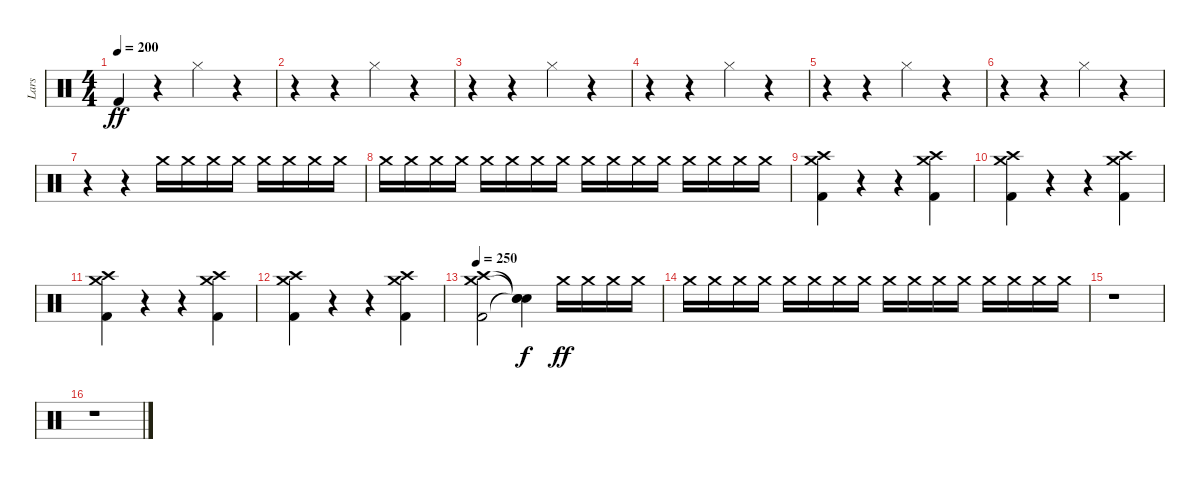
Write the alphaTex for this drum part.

\track ("Lars" "Lars") {instrument percussion}
\staff {score}
\articulation defaults
\ts (4 4)
\tempo 200
\clef neutral
\ks c "Kick (hit) 2".4{dy ff}
r.4 "Hi-Hat (closed)".4 r.4 |
r.4 r.4 "Hi-Hat (closed)".4 r.4 |
r.4 r.4 "Hi-Hat (closed)".4 r.4 |
r.4 r.4 "Hi-Hat (closed)".4 r.4 |
r.4 r.4 "Hi-Hat (closed)".4 r.4 |
r.4 r.4 "Hi-Hat (closed)".4 r.4 |
r.4 r.4 "Crash medium (hit)".16{volume 6} "Crash medium (hit)".16 "Crash medium (hit)".16 "Crash medium (hit)".16 "Crash medium (hit)".16{volume 8} "Crash medium (hit)".16 "Crash medium (hit)".16 "Crash medium (hit)".16 |
"Crash medium (hit)".16{volume 10} "Crash medium (hit)".16 "Crash medium (hit)".16 "Crash medium (hit)".16 "Crash medium (hit)".16{volume 11} "Crash medium (hit)".16 "Crash medium (hit)".16 "Crash medium (hit)".16 "Crash medium (hit)".16{volume 13} "Crash medium (hit)".16 "Crash medium (hit)".16 "Crash medium (hit)".16 "Crash medium (hit)".16{volume 14} "Crash medium (hit)".16 "Crash medium (hit)".16 "Crash medium (hit)".16 |
("Crash high (hit)" "Crash medium (hit)" "Kick (hit) 2").4{volume 11} r.4 r.4 ("Crash medium (hit)" "Crash high (hit)" "Kick (hit) 2").4 |
("Crash high (hit)" "Crash medium (hit)" "Kick (hit) 2").4{volume 13} r.4 r.4 ("Crash high (hit)" "Crash medium (hit)" "Kick (hit) 2").4 |
("Crash high (hit)" "Crash medium (hit)" "Kick (hit) 2").4{volume 14} r.4 r.4 ("Crash high (hit)" "Crash medium (hit)" "Kick (hit) 2").4 |
("Crash high (hit)" "Crash medium (hit)" "Kick (hit) 2").4{volume 16} r.4 r.4 ("Crash high (hit)" "Crash medium (hit)" "Kick (hit) 2").4 |
\tempo 250
("Crash high (hit)" "Crash medium (hit)" "Kick (hit) 2").2{volume 16} ("Snare (hit)"{t} "Snare (hit)"{t} "Snare (hit)"{t}).4{dy f} "Crash medium (hit)".16{dy ff volume 8} "Crash medium (hit)".16 "Crash medium (hit)".16 "Crash medium (hit)".16 |
"Crash medium (hit)".16{volume 10} "Crash medium (hit)".16 "Crash medium (hit)".16 "Crash medium (hit)".16 "Crash medium (hit)".16{volume 11} "Crash medium (hit)".16 "Crash medium (hit)".16 "Crash medium (hit)".16 "Crash medium (hit)".16{volume 13} "Crash medium (hit)".16 "Crash medium (hit)".16 "Crash medium (hit)".16 "Crash medium (hit)".16{volume 14} "Crash medium (hit)".16 "Crash medium (hit)".16 "Crash medium (hit)".16 |
r.1 |
r.1
